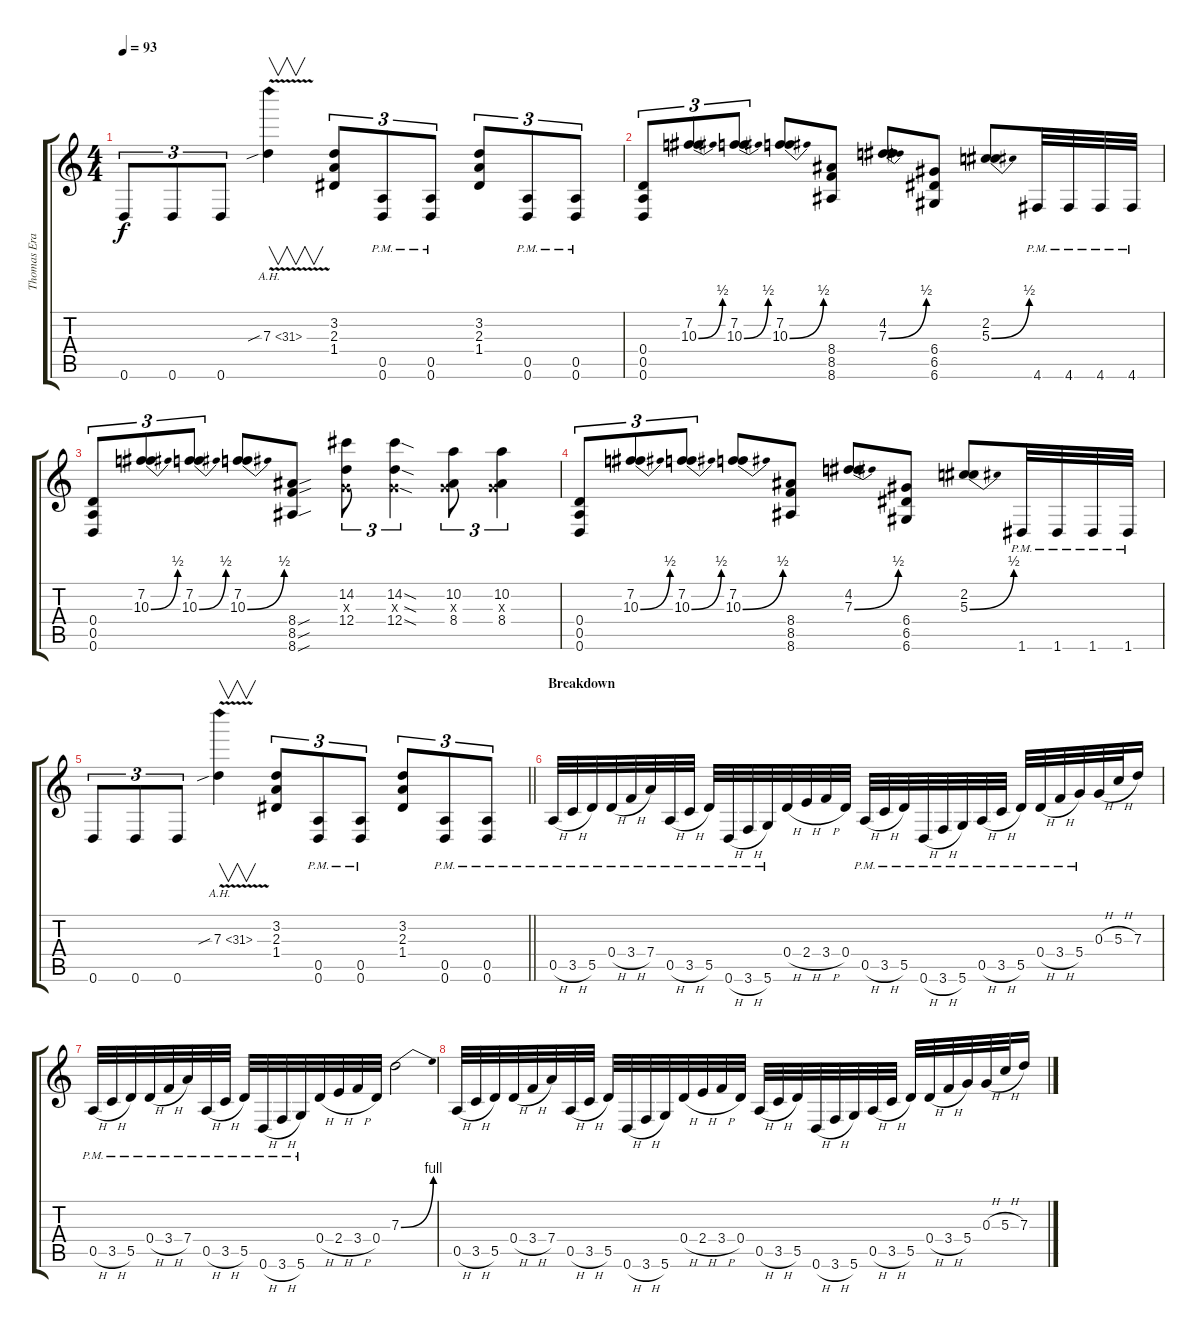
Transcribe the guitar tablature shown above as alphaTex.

\track ("Thomas Erak" "Thomas Era") {instrument distortionguitar}
\staff {score tabs}
\tuning (E4 B3 G3 D3 A2 D2) {hide}
\ts (4 4)
\tempo 93
\clef g2
\ks c
0.6.8{tu (3 2) dy f} 0.6.8{tu (3 2)} 0.6.8{tu (3 2)} 7.3{ah 24 v sib}.4{v} (3.2 2.3 1.4).8{tu (3 2)} (0.5{pm} 0.6{pm}).8{tu (3 2)} (0.5{pm} 0.6{pm}).8{tu (3 2)} (3.2 2.3 1.4).8{tu (3 2)} (0.5{pm} 0.6{pm}).8{tu (3 2)} (0.5{pm} 0.6{pm}).8{tu (3 2)} |
(0.4 0.5 0.6).8{tu (3 2)} (7.2 10.3{be (bend 0 0 60 2)}).8{tu (3 2)} (7.2 10.3{be (bend 0 0 60 2)}).8{tu (3 2)} (7.2 10.3{be (bend 0 0 60 2)}).8 (8.4 8.5 8.6).8 (4.2 7.3{be (bend 0 0 60 2)}).8 (6.4 6.5 6.6).8 (2.2 5.3{be (bend 0 0 60 2)}).8 4.6{pm}.32 4.6{pm}.32 4.6{pm}.32 4.6{pm}.32 |
(0.4 0.5 0.6).8{tu (3 2)} (7.2 10.3{be (bend 0 0 60 2)}).8{tu (3 2)} (7.2 10.3{be (bend 0 0 60 2)}).8{tu (3 2)} (7.2 10.3{be (bend 0 0 60 2)}).8 (8.4{sou} 8.5{sou} 8.6{sou}).8 (14.2 0.3{x} 12.4).8{tu (3 2)} (14.2{sod} 0.3{sod x} 12.4{sod}).4{tu (3 2)} (10.2 0.3{x} 8.4).8{tu (3 2)} (10.2 0.3{x} 8.4).4{tu (3 2)} |
(0.4 0.5 0.6).8{tu (3 2)} (7.2 10.3{be (bend 0 0 60 2)}).8{tu (3 2)} (7.2 10.3{be (bend 0 0 60 2)}).8{tu (3 2)} (7.2 10.3{be (bend 0 0 60 2)}).8 (8.4 8.5 8.6).8 (4.2 7.3{be (bend 0 0 60 2)}).8 (6.4 6.5 6.6).8 (2.2 5.3{be (bend 0 0 60 2)}).8 1.6{pm}.32 1.6{pm}.32 1.6{pm}.32 1.6{pm}.32 |
\barLineRight lightlight
0.6.8{tu (3 2)} 0.6.8{tu (3 2)} 0.6.8{tu (3 2)} 7.3{ah 24 v sib}.4{v} (3.2 2.3 1.4).8{tu (3 2)} (0.5{pm} 0.6{pm}).8{tu (3 2)} (0.5{pm} 0.6{pm}).8{tu (3 2)} (3.2 2.3 1.4).8{tu (3 2)} (0.5{pm} 0.6{pm}).8{tu (3 2)} (0.5{pm} 0.6{pm}).8{tu (3 2)} |
\section ("" "Breakdown")
0.5{h pm}.32 3.5{h pm}.32 5.5{pm}.32 0.4{h pm}.32 3.4{h pm}.32 7.4{pm}.32 0.5{h pm}.32 3.5{h pm}.32 5.5{pm}.32 0.6{h pm}.32 3.6{h pm}.32 5.6{pm}.32 0.4{h}.32 2.4{h}.32 3.4{h}.32 0.4.32 0.5{h pm}.32 3.5{h pm}.32 5.5{pm}.32 0.6{h pm}.32 3.6{h pm}.32 5.6{pm}.32 0.5{h pm}.32 3.5{h pm}.32 5.5{pm}.32 0.4{h pm}.32 3.4{h pm}.32 5.4{pm}.32 0.3{h}.32 5.3{h}.32 7.3.16 |
0.5{h pm}.32 3.5{h pm}.32 5.5{pm}.32 0.4{h pm}.32 3.4{h pm}.32 7.4{pm}.32 0.5{h pm}.32 3.5{h pm}.32 5.5{pm}.32 0.6{h pm}.32 3.6{h pm}.32 5.6{pm}.32 0.4{h}.32 2.4{h}.32 3.4{h}.32 0.4.32 7.3{be (bend 0 0 60 4)}.2 |
0.5{h}.32 3.5{h}.32 5.5.32 0.4{h}.32 3.4{h}.32 7.4.32 0.5{h}.32 3.5{h}.32 5.5.32 0.6{h}.32 3.6{h}.32 5.6.32 0.4{h}.32 2.4{h}.32 3.4{h}.32 0.4.32 0.5{h}.32 3.5{h}.32 5.5.32 0.6{h}.32 3.6{h}.32 5.6.32 0.5{h}.32 3.5{h}.32 5.5.32 0.4{h}.32 3.4{h}.32 5.4.32 0.3{h}.32 5.3{h}.32 7.3.16
